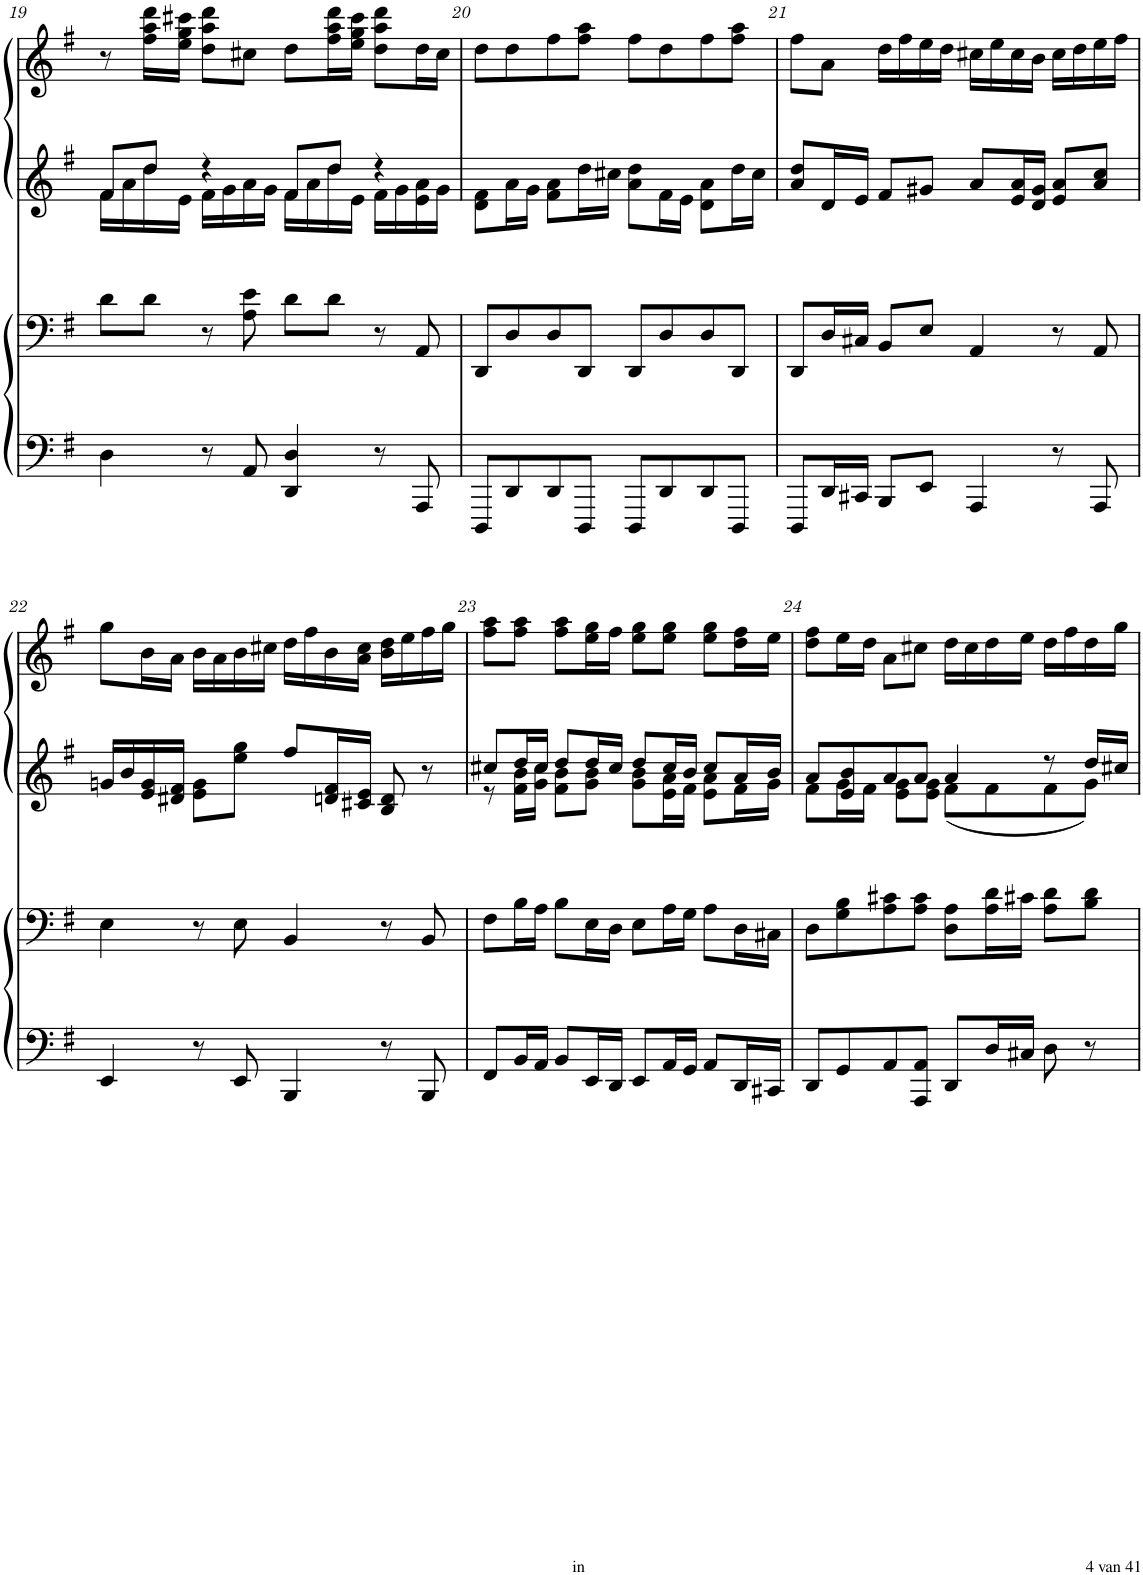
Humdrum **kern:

**kern	**kern	**kern	**kern
*part2	*part2	*part1	*part1
*staff4	*staff3	*staff2	*staff1
*I"Secondo	*	*I"Primo	*
!!LO:PB:g=z
*clefF4	*clefF4	*clefG2	*clefG2
*k[f#]	*k[f#]	*k[f#]	*k[f#]
*M2/2	*M2/2	*M2/2	*M2/2
*met(c|)	*met(c|)	*met(c|)	*met(c|)
=19	=19	=19	=19
*	*	*^	*
4D\	8d\L	8f#/L	16f#\LL	8r
.	.	.	16a\	.
.	8d\J	8dd/J	16dd\	16ff#\ 16aa\ 16ddd\LL
.	.	.	16e\JJ	16ee\ 16gg\ 16ccc#X\JJ
8r	8r	4r	16f#\LL	8dd\ 8aa\ 8ddd\L
.	.	.	16g\	.
8AA/	8A\ 8e\	.	16a\	8cc#X\J
.	.	.	16g\JJ	.
4DD/ 4D/	8d\L	8f#/L	16f#\LL	8dd\L
.	.	.	16a\	.
.	8d\J	8dd/J	16dd\	16ff#\ 16aa\ 16ddd\L
.	.	.	16e\JJ	16ee\ 16gg\ 16ccc#\JJ
8r	8r	4r	16f#\LL	8dd\ 8aa\ 8ddd\L
.	.	.	16g\	.
8AAA/	8AA/	.	16e\ 16a\	16dd\L
.	.	.	16g\JJ	16cc#\JJ
*	*	*v	*v	*
=20	=20	=20	=20
8DDD/L	8DD/L	8d\ 8f#\L	8dd\L
8DD/	8D/	16a\L	8dd\
.	.	16g\JJ	.
8DD/	8D/	8f#\ 8a\L	8ff#\
8DDD/J	8DD/J	16dd\L	8ff#\ 8aa\J
.	.	16cc#X\JJ	.
8DDD/L	8DD/L	8a\ 8dd\L	8ff#\L
8DD/	8D/	16f#\L	8dd\
.	.	16e\JJ	.
8DD/	8D/	8d\ 8a\L	8ff#\
8DDD/J	8DD/J	16dd\L	8ff#\ 8aa\J
.	.	16cc#\JJ	.
=21	=21	=21	=21
8DDD/L	8DD/L	8a/ 8dd/L	8ff#\L
16DD/L	16D/L	16d/L	8a\J
16CC#X/JJ	16C#X/JJ	16e/JJ	.
8BBB/L	8BB/L	8f#/L	16dd\LL
.	.	.	16ff#\
8EE/J	8E/J	8g#X/J	16ee\
.	.	.	16dd\JJ
4AAA/	4AA/	8a/L	16cc#X\LL
.	.	.	16ee\
.	.	16e/ 16a/L	16cc#\
.	.	16d/ 16g#/JJ	16b\JJ
8r	8r	8e/ 8a/L	16cc#\LL
.	.	.	16dd\
8AAA/	8AA/	8a/ 8cc/J	16ee\
.	.	.	16ff#\JJ
!!LO:LB:g=z
=22	=22	=22	=22
4EE/	4E\	16gn/LL	8gg\L
.	.	16b/	.
.	.	16e/ 16g/	16b\L
.	.	16d#X/ 16f#/JJ	16a\JJ
8r	8r	8e\ 8g\L	16b\LL
.	.	.	16a\
8EE/	8E\	8ee\ 8gg\J	16b\
.	.	.	16cc#X\JJ
4BBB/	4BB/	8ff#/L	16dd\LL
.	.	.	16ff#\
.	.	16dn/ 16f#/L	16b\
.	.	16c#X/ 16e/JJ	16a\ 16cc#\JJ
8r	8r	8B/ 8d/	16b\ 16dd\LL
.	.	.	16ee\
8BBB/	8BB/	8r	16ff#\
.	.	.	16gg\JJ
=23	=23	=23	=23
*	*	*^	*
8FF#/L	8F#\L	8cc#X/L	8r	8ff#\ 8aa\L
16BB/L	16B\L	16dd/L	16f#\ 16b\LL	8ff#\ 8aa\J
16AA/JJ	16A\JJ	16cc#/JJ	16g\ 16cc#\JJ	.
8BB/L	8B\L	8dd/L	8f#\ 8b\L	8ff#\ 8aa\L
16EE/L	16E\L	16dd/L	8g\ 8b\J	16ee\ 16gg\L
16DD/JJ	16D\JJ	16cc#/JJ	.	16ff#\JJ
8EE/L	8E\L	8dd/L	8g\ 8b\L	8ee\ 8gg\L
16AA/L	16A\L	16cc#/L	16e\ 16a\L	8ee\ 8gg\J
16GG/JJ	16G\JJ	16b/JJ	16f#\JJ	.
8AA/L	8A\L	8cc#/L	8e\ 8a\L	8ee\ 8gg\L
16DD/L	16D\L	16a/L	16f#\L	16dd\ 16ff#\L
16CC#X/JJ	16C#X\JJ	16b/JJ	16g\JJ	16ee\JJ
=24	=24	=24	=24	=24
8DD/L	8D\L	8a/L	8f#\L	8dd\ 8ff#\L
8GG/	8G\ 8B\	8e/ 8b/	16g\L	16ee\L
.	.	.	16f#\JJ	16dd\JJ
8AA/	8A\ 8c#X\	8a/	8e\ 8g\L	8a\L
8AAA/ 8AA/J	8A\ 8c#\J	8a/J	8e\ 8g\J	8cc#X\J
8DD/L	8D\ 8A\L	4a/	8f#\L	16dd\LL
.	.	.	.	16cc#\
16D/L	16A\ 16d\L	.	8f#\	16dd\
16C#X/JJ	16c#X\JJ	.	.	16ee\JJ
8D\	8A\ 8d\L	8r	8f#\	16dd\LL
.	.	.	.	16ff#\
8r	8B\ 8d\J	16dd/LL	8g\J	16dd\
.	.	16cc#X/JJ	.	16gg\JJ
*	*	*v	*v	*
=	=	=	=
*-	*-	*-	*-
